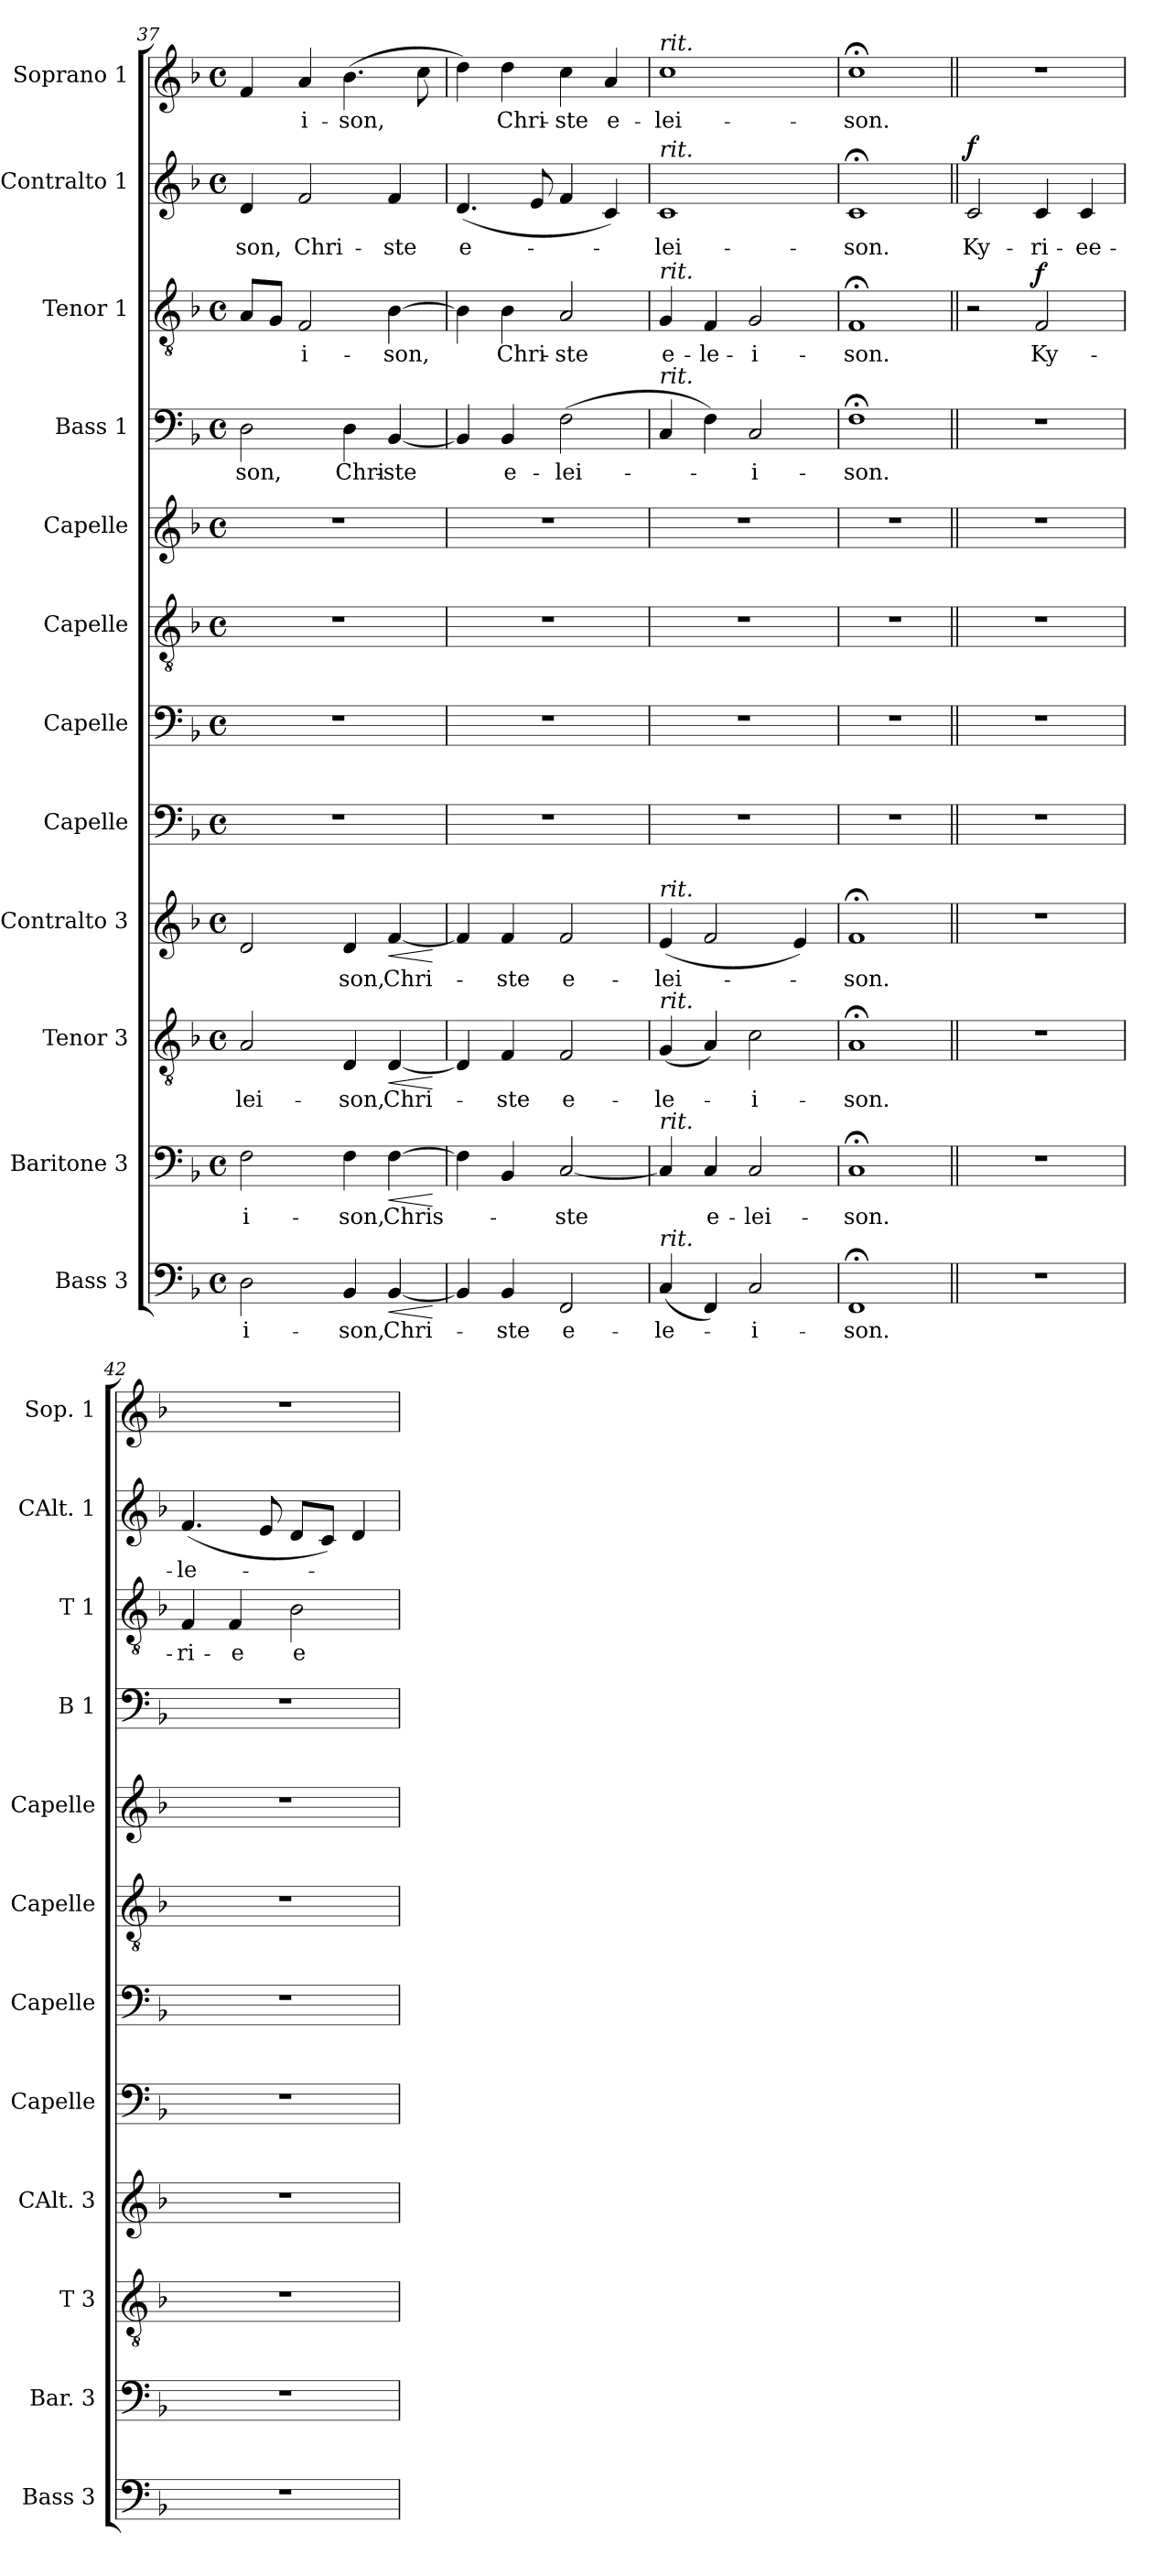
**kern	**text	**dynam	**kern	**text	**dynam	**kern	**text	**dynam	**kern	**text	**dynam	**kern	**kern	**kern	**kern	**kern	**text	**kern	**text	**dynam	**kern	**text	**dynam	**kern	**text
*part12	*part12	*part12	*part11	*part11	*part11	*part10	*part10	*part10	*part9	*part9	*part9	*part8	*part7	*part6	*part5	*part4	*part4	*part3	*part3	*part3	*part2	*part2	*part2	*part1	*part1
*staff12	*staff12	*staff12	*staff11	*staff11	*staff11	*staff10	*staff10	*staff10	*staff9	*staff9	*staff9	*staff8	*staff7	*staff6	*staff5	*staff4	*staff4	*staff3	*staff3	*staff3	*staff2	*staff2	*staff2	*staff1	*staff1
*I"Bass 3	*	*	*I"Baritone 3	*	*	*I"Tenor 3	*	*	*I"Contralto 3	*	*	*I"Capelle	*I"Capelle	*I"Capelle	*I"Capelle	*I"Bass 1	*	*I"Tenor 1	*	*	*I"Contralto 1	*	*	*I"Soprano 1	*
*I'Bass 3	*	*	*I'Bar. 3	*	*	*I'T 3	*	*	*I'CAlt. 3	*	*	*I'Capelle	*I'Capelle	*I'Capelle	*I'Capelle	*I'B 1	*	*I'T 1	*	*	*I'CAlt. 1	*	*	*I'Sop. 1	*
*clefF4	*	*	*clefF4	*	*	*clefGv2	*	*	*clefG2	*	*	*clefF4	*clefF4	*clefGv2	*clefG2	*clefF4	*	*clefGv2	*	*	*clefG2	*	*	*clefG2	*
*k[b-]	*	*	*k[b-]	*	*	*k[b-]	*	*	*k[b-]	*	*	*k[b-]	*k[b-]	*k[b-]	*k[b-]	*k[b-]	*	*k[b-]	*	*	*k[b-]	*	*	*k[b-]	*
*F:	*	*	*F:	*	*	*F:	*	*	*F:	*	*	*F:	*F:	*F:	*F:	*F:	*	*F:	*	*	*F:	*	*	*F:	*
*M4/4	*	*	*M4/4	*	*	*M4/4	*	*	*M4/4	*	*	*M4/4	*M4/4	*M4/4	*M4/4	*M4/4	*	*M4/4	*	*	*M4/4	*	*	*M4/4	*
*met(c)	*	*	*met(c)	*	*	*met(c)	*	*	*met(c)	*	*	*met(c)	*met(c)	*met(c)	*met(c)	*met(c)	*	*met(c)	*	*	*met(c)	*	*	*met(c)	*
=37	=37	=37	=37	=37	=37	=37	=37	=37	=37	=37	=37	=37	=37	=37	=37	=37	=37	=37	=37	=37	=37	=37	=37	=37	=37
2D\	-i-	.	2F\	-i-	.	2A/	-lei-	.	2d/	.	.	1r	1r	1r	1r	2D\	-son,	8A/L	.	.	4d/	-son,	.	4f/	.
.	.	.	.	.	.	.	.	.	.	.	.	.	.	.	.	.	.	8G/J	.	.	.	.	.	.	.
.	.	.	.	.	.	.	.	.	.	.	.	.	.	.	.	.	.	2F/	-i-	.	2f/	Chri-	.	4a/	-i-
4BB-/	-son,	.	4F\	-son,	.	4D/	-son,	.	4d/	-son,	.	.	.	.	.	4D\	Chri-	.	.	.	.	.	.	(4.b-\	-son,
!	!	!LO:HP:b	!	!	!LO:HP:b	!	!	!LO:HP:b	!	!	!LO:HP:b	!	!	!	!	!	!	!	!	!	!	!	!	!	!
[4BB-/	Chri-	<	[4F\	Chris-	<	[4D/	Chri-	<	[4f/	Chri-	<	.	.	.	.	[4BB-/	-ste	[4B-\	-son,	.	4f/	-ste	.	.	.
.	.	.	.	.	.	.	.	.	.	.	.	.	.	.	.	.	.	.	.	.	.	.	.	8cc\	.
.	.	[	.	.	[	.	.	[	.	.	[	.	.	.	.	.	.	.	.	.	.	.	.	.	.
=38	=38	=38	=38	=38	=38	=38	=38	=38	=38	=38	=38	=38	=38	=38	=38	=38	=38	=38	=38	=38	=38	=38	=38	=38	=38
4BB-/]	.	.	4F\]	.	.	4D/]	.	.	4f/]	.	.	1r	1r	1r	1r	4BB-/]	.	4B-\]	.	.	(4.d/	e-	.	4dd\)	.
4BB-/	-ste	.	4BB-/	.	.	4F/	-ste	.	4f/	-ste	.	.	.	.	.	4BB-/	e-	4B-\	Chri-	.	.	.	.	4dd\	Chri-
.	.	.	.	.	.	.	.	.	.	.	.	.	.	.	.	.	.	.	.	.	8e/	.	.	.	.
2FF/	e-	.	[2C/	-ste	.	2F/	e-	.	2f/	e-	.	.	.	.	.	(2F\	-lei-	2A/	-ste	.	4f/	.	.	4cc\	-ste
.	.	.	.	.	.	.	.	.	.	.	.	.	.	.	.	.	.	.	.	.	4c/)	.	.	4a/	e-
=39	=39	=39	=39	=39	=39	=39	=39	=39	=39	=39	=39	=39	=39	=39	=39	=39	=39	=39	=39	=39	=39	=39	=39	=39	=39
!	!	!	!	!	!	!	!	!	!	!	!	!	!	!	!	!	!	!	!	!	!	!	!	!LO:TX:a:i:t=rit.	!
!	!	!	!	!	!	!	!	!	!	!	!	!	!	!	!	!	!	!	!	!	!LO:TX:a:i:t=rit.	!	!	!	!
!	!	!	!	!	!	!	!	!	!	!	!	!	!	!	!	!	!	!LO:TX:a:i:t=rit.	!	!	!	!	!	!	!
!	!	!	!	!	!	!	!	!	!	!	!	!	!	!	!	!LO:TX:a:i:t=rit.	!	!	!	!	!	!	!	!	!
!	!	!	!	!	!	!	!	!	!LO:TX:a:i:t=rit.	!	!	!	!	!	!	!	!	!	!	!	!	!	!	!	!
!	!	!	!	!	!	!LO:TX:a:i:t=rit.	!	!	!	!	!	!	!	!	!	!	!	!	!	!	!	!	!	!	!
!	!	!	!LO:TX:a:i:t=rit.	!	!	!	!	!	!	!	!	!	!	!	!	!	!	!	!	!	!	!	!	!	!
!LO:TX:a:i:t=rit.	!	!	!	!	!	!	!	!	!	!	!	!	!	!	!	!	!	!	!	!	!	!	!	!	!
(4C/	-le-	.	4C/]	.	.	(4G/	-le-	.	(4e/	-lei-	.	1r	1r	1r	1r	4C/	.	4G/	e-	.	1c	-lei-	.	1cc	-lei-
4FF/)	.	.	4C/	e-	.	4A/)	.	.	2f/	.	.	.	.	.	.	4F\)	.	4F/	-le-	.	.	.	.	.	.
2C/	-i-	.	2C/	-lei-	.	2c\	-i-	.	.	.	.	.	.	.	.	2C/	-i-	2G/	-i-	.	.	.	.	.	.
.	.	.	.	.	.	.	.	.	4e/)	.	.	.	.	.	.	.	.	.	.	.	.	.	.	.	.
=40	=40	=40	=40	=40	=40	=40	=40	=40	=40	=40	=40	=40	=40	=40	=40	=40	=40	=40	=40	=40	=40	=40	=40	=40	=40
1FF;<	-son.	.	1C;<	-son.	.	1A;<	-son.	.	1f;<	-son.	.	1r	1r	1r	1r	1F;<	-son.	1F;<	-son.	.	1c;<	-son.	.	1cc;<	-son.
!!LO:PB:g=z
=41||	=41||	=41||	=41||	=41||	=41||	=41||	=41||	=41||	=41||	=41||	=41||	=41||	=41||	=41||	=41||	=41||	=41||	=41||	=41||	=41||	=41||	=41||	=41||	=41||	=41||
!	!	!	!	!	!	!	!	!	!	!	!	!	!	!	!	!	!	!	!	!	!	!	!LO:DY:a	!	!
1r	.	.	1r	.	.	1r	.	.	1r	.	.	1r	1r	1r	1r	1r	.	2r	.	.	2c/	Ky-	f	1r	.
!	!	!	!	!	!	!	!	!	!	!	!	!	!	!	!	!	!	!	!	!LO:DY:a	!	!	!	!	!
.	.	.	.	.	.	.	.	.	.	.	.	.	.	.	.	.	.	2F/	Ky-	f	4c/	-ri-	.	.	.
.	.	.	.	.	.	.	.	.	.	.	.	.	.	.	.	.	.	.	.	.	4c/	-ee-	.	.	.
=42	=42	=42	=42	=42	=42	=42	=42	=42	=42	=42	=42	=42	=42	=42	=42	=42	=42	=42	=42	=42	=42	=42	=42	=42	=42
1r	.	.	1r	.	.	1r	.	.	1r	.	.	1r	1r	1r	1r	1r	.	4F/	-ri-	.	(4.f/	-le-	.	1r	.
.	.	.	.	.	.	.	.	.	.	.	.	.	.	.	.	.	.	4F/	-e	.	.	.	.	.	.
.	.	.	.	.	.	.	.	.	.	.	.	.	.	.	.	.	.	.	.	.	8e/	.	.	.	.
.	.	.	.	.	.	.	.	.	.	.	.	.	.	.	.	.	.	2B-\	e-	.	8d/L	.	.	.	.
.	.	.	.	.	.	.	.	.	.	.	.	.	.	.	.	.	.	.	.	.	8c/J)	.	.	.	.
.	.	.	.	.	.	.	.	.	.	.	.	.	.	.	.	.	.	.	.	.	4d/	.	.	.	.
=	=	=	=	=	=	=	=	=	=	=	=	=	=	=	=	=	=	=	=	=	=	=	=	=	=
*-	*-	*-	*-	*-	*-	*-	*-	*-	*-	*-	*-	*-	*-	*-	*-	*-	*-	*-	*-	*-	*-	*-	*-	*-	*-
